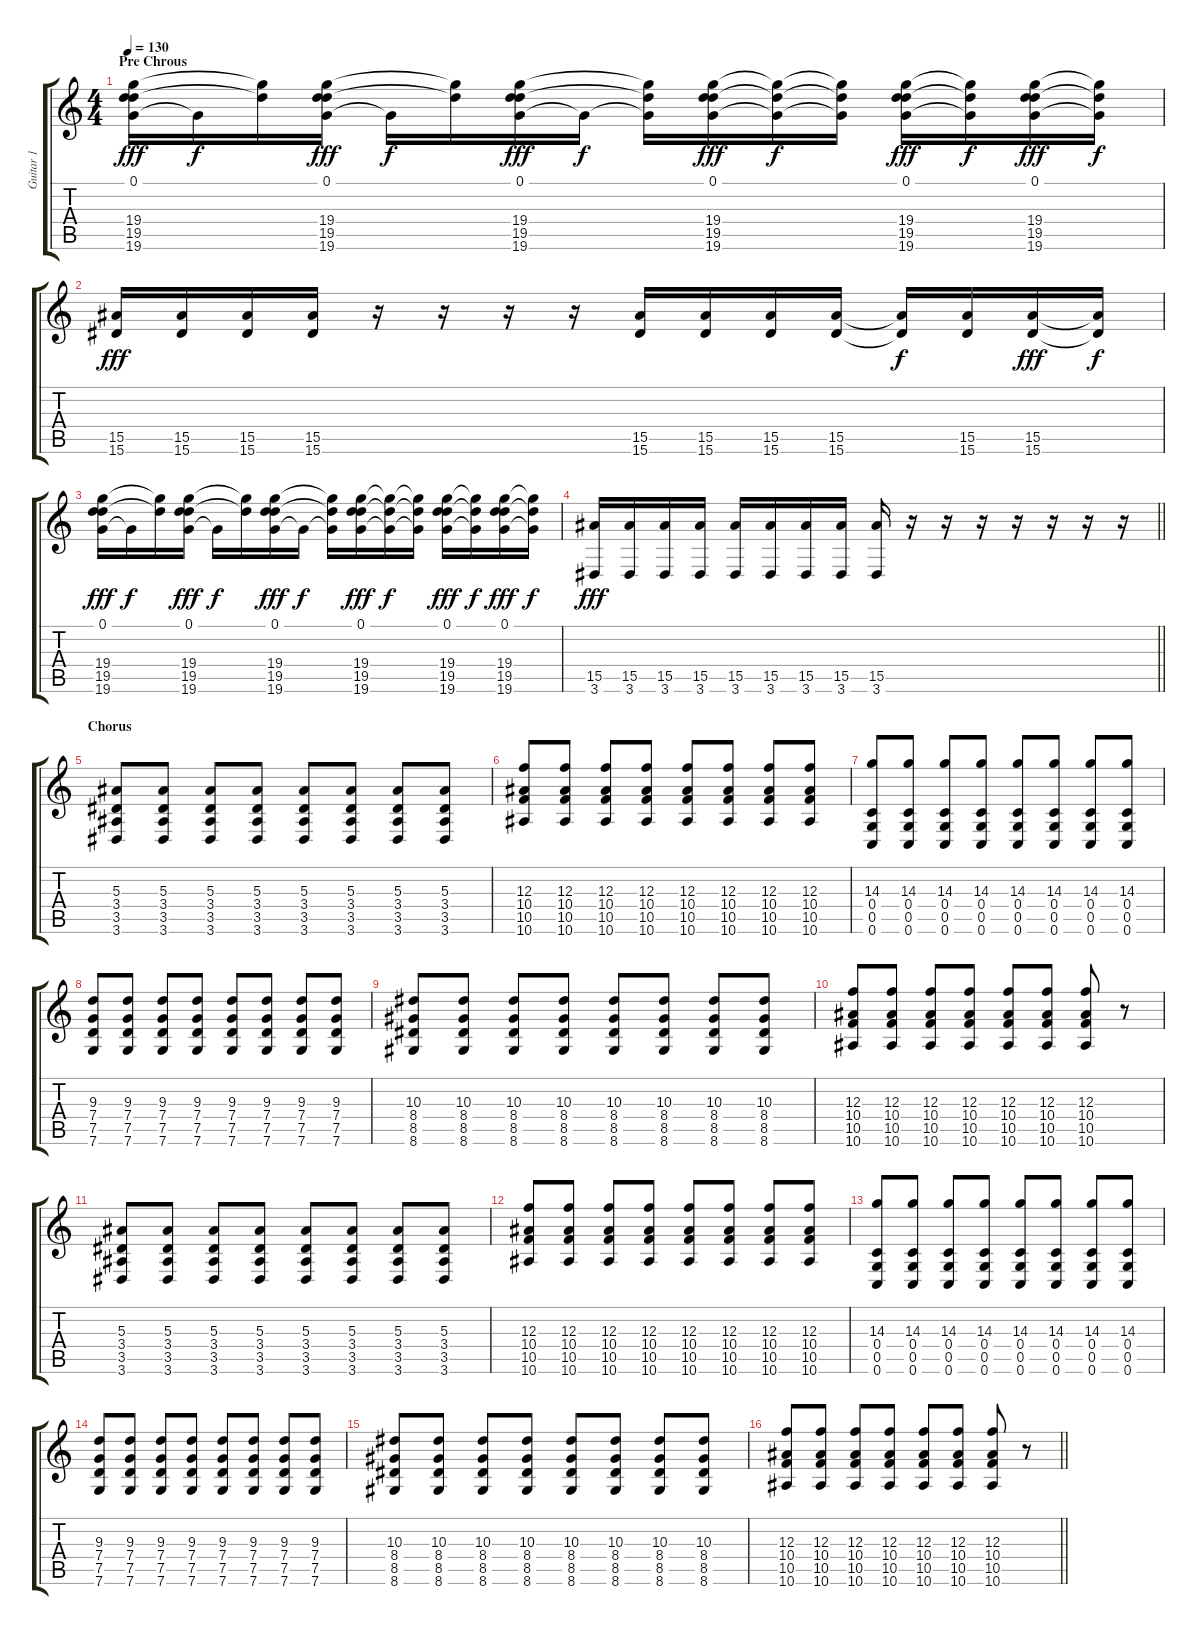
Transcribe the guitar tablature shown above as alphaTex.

\track ("Guitar 1" "Guitar 1") {instrument overdrivenguitar}
\staff {score tabs}
\tuning (D4 A3 F3 C3 G2 C2) {hide}
\ts (4 4)
\section ("" "Pre Chrous")
\tempo 130
\clef g2
\ks c
(0.1 19.4 19.5 19.6).16{dy fff} 19.6{t}.16{dy f} (19.4{t} 19.5{t}).16 (0.1 19.4 19.5 19.6).16{dy fff} 19.6{t}.16{dy f} (19.4{t} 19.5{t}).16 (0.1 19.4 19.5 19.6).16{dy fff} 19.6{t}.16{dy f} (19.4{t} 19.5{t} 19.6{t}).16 (0.1 19.4 19.5 19.6).16{dy fff} (19.4{t} 19.5{t} 19.6{t}).16{dy f} (19.4{t} 19.5{t} 19.6{t}).16 (0.1 19.4 19.5 19.6).16{dy fff} (19.4{t} 19.5{t} 19.6{t}).16{dy f} (0.1 19.4 19.5 19.6).16{dy fff} (19.4{t} 19.5{t} 19.6{t}).16{dy f} |
(15.5 15.6).16{dy fff} (15.5 15.6).16 (15.5 15.6).16 (15.5 15.6).16 r.16 r.16 r.16 r.16 (15.5 15.6).16 (15.5 15.6).16 (15.5 15.6).16 (15.5 15.6).16 (15.5{t} 15.6{t}).16{dy f} (15.5 15.6).16 (15.5 15.6).16{dy fff} (15.5{t} 15.6{t}).16{dy f} |
(0.1 19.4 19.5 19.6).16{dy fff} 19.6{t}.16{dy f} (19.4{t} 19.5{t}).16 (0.1 19.4 19.5 19.6).16{dy fff} 19.6{t}.16{dy f} (19.4{t} 19.5{t}).16 (0.1 19.4 19.5 19.6).16{dy fff} 19.6{t}.16{dy f} (19.4{t} 19.5{t} 19.6{t}).16 (0.1 19.4 19.5 19.6).16{dy fff} (19.4{t} 19.5{t} 19.6{t}).16{dy f} (19.4{t} 19.5{t} 19.6{t}).16 (0.1 19.4 19.5 19.6).16{dy fff} (19.4{t} 19.5{t} 19.6{t}).16{dy f} (0.1 19.4 19.5 19.6).16{dy fff} (19.4{t} 19.5{t} 19.6{t}).16{dy f} |
\barLineRight lightlight
(15.5 3.6).16{dy fff} (15.5 3.6).16 (15.5 3.6).16 (15.5 3.6).16 (15.5 3.6).16 (15.5 3.6).16 (15.5 3.6).16 (15.5 3.6).16 (15.5 3.6).16 r.16 r.16 r.16 r.16 r.16 r.16 r.16 |
\section ("" "Chorus")
(5.3 3.4 3.5 3.6).8 (5.3 3.4 3.5 3.6).8 (5.3 3.4 3.5 3.6).8 (5.3 3.4 3.5 3.6).8 (5.3 3.4 3.5 3.6).8 (5.3 3.4 3.5 3.6).8 (5.3 3.4 3.5 3.6).8 (5.3 3.4 3.5 3.6).8 |
(12.3 10.4 10.5 10.6).8 (12.3 10.4 10.5 10.6).8 (12.3 10.4 10.5 10.6).8 (12.3 10.4 10.5 10.6).8 (12.3 10.4 10.5 10.6).8 (12.3 10.4 10.5 10.6).8 (12.3 10.4 10.5 10.6).8 (12.3 10.4 10.5 10.6).8 |
(14.3 0.4 0.5 0.6).8 (14.3 0.4 0.5 0.6).8 (14.3 0.4 0.5 0.6).8 (14.3 0.4 0.5 0.6).8 (14.3 0.4 0.5 0.6).8 (14.3 0.4 0.5 0.6).8 (14.3 0.4 0.5 0.6).8 (14.3 0.4 0.5 0.6).8 |
(9.3 7.4 7.5 7.6).8 (9.3 7.4 7.5 7.6).8 (9.3 7.4 7.5 7.6).8 (9.3 7.4 7.5 7.6).8 (9.3 7.4 7.5 7.6).8 (9.3 7.4 7.5 7.6).8 (9.3 7.4 7.5 7.6).8 (9.3 7.4 7.5 7.6).8 |
(10.3 8.4 8.5 8.6).8 (10.3 8.4 8.5 8.6).8 (10.3 8.4 8.5 8.6).8 (10.3 8.4 8.5 8.6).8 (10.3 8.4 8.5 8.6).8 (10.3 8.4 8.5 8.6).8 (10.3 8.4 8.5 8.6).8 (10.3 8.4 8.5 8.6).8 |
(12.3 10.4 10.5 10.6).8 (12.3 10.4 10.5 10.6).8 (12.3 10.4 10.5 10.6).8 (12.3 10.4 10.5 10.6).8 (12.3 10.4 10.5 10.6).8 (12.3 10.4 10.5 10.6).8 (12.3 10.4 10.5 10.6).8 r.8 |
(5.3 3.4 3.5 3.6).8 (5.3 3.4 3.5 3.6).8 (5.3 3.4 3.5 3.6).8 (5.3 3.4 3.5 3.6).8 (5.3 3.4 3.5 3.6).8 (5.3 3.4 3.5 3.6).8 (5.3 3.4 3.5 3.6).8 (5.3 3.4 3.5 3.6).8 |
(12.3 10.4 10.5 10.6).8 (12.3 10.4 10.5 10.6).8 (12.3 10.4 10.5 10.6).8 (12.3 10.4 10.5 10.6).8 (12.3 10.4 10.5 10.6).8 (12.3 10.4 10.5 10.6).8 (12.3 10.4 10.5 10.6).8 (12.3 10.4 10.5 10.6).8 |
(14.3 0.4 0.5 0.6).8 (14.3 0.4 0.5 0.6).8 (14.3 0.4 0.5 0.6).8 (14.3 0.4 0.5 0.6).8 (14.3 0.4 0.5 0.6).8 (14.3 0.4 0.5 0.6).8 (14.3 0.4 0.5 0.6).8 (14.3 0.4 0.5 0.6).8 |
(9.3 7.4 7.5 7.6).8 (9.3 7.4 7.5 7.6).8 (9.3 7.4 7.5 7.6).8 (9.3 7.4 7.5 7.6).8 (9.3 7.4 7.5 7.6).8 (9.3 7.4 7.5 7.6).8 (9.3 7.4 7.5 7.6).8 (9.3 7.4 7.5 7.6).8 |
(10.3 8.4 8.5 8.6).8 (10.3 8.4 8.5 8.6).8 (10.3 8.4 8.5 8.6).8 (10.3 8.4 8.5 8.6).8 (10.3 8.4 8.5 8.6).8 (10.3 8.4 8.5 8.6).8 (10.3 8.4 8.5 8.6).8 (10.3 8.4 8.5 8.6).8 |
\barLineRight lightlight
(12.3 10.4 10.5 10.6).8 (12.3 10.4 10.5 10.6).8 (12.3 10.4 10.5 10.6).8 (12.3 10.4 10.5 10.6).8 (12.3 10.4 10.5 10.6).8 (12.3 10.4 10.5 10.6).8 (12.3 10.4 10.5 10.6).8 r.8
